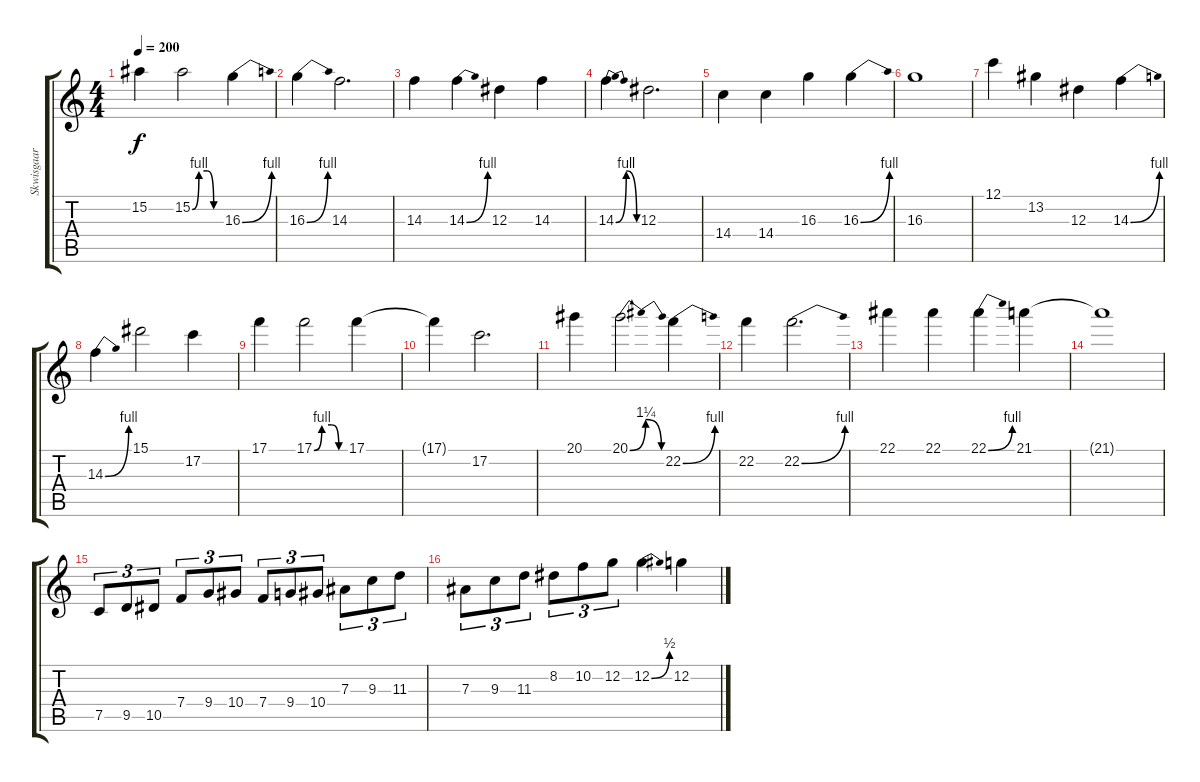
\track ("Skwisgaar" "Skwisgaar") {instrument distortionguitar}
\staff {score tabs}
\tuning (C4 G3 Eb3 Bb2 F2 C2) {hide}
\ts (4 4)
\tempo 200
\clef g2
\ks c
15.2.4{dy f} 15.2{be (custom 0 0 14 4 31 4 45 0 60 0)}.2 16.3{be (bend 0 0 60 4)}.4 |
16.3{be (bend 0 0 60 4)}.4 14.3.2{d} |
14.3.4 14.3{be (bend 0 0 60 4)}.4 12.3.4 14.3.4 |
14.3{be (bendrelease 0 0 15 4 46 4 60 0)}.4 12.3.2{d} |
14.4.4 14.4.4 16.3.4 16.3{be (bend 0 0 60 4)}.4 |
16.3.1 |
12.1.4 13.2.4 12.3.4 14.3{be (bend 0 0 60 4)}.4 |
14.3{be (bend 0 0 60 4)}.4 15.1.2 17.2.4 |
17.1.4 17.1{be (custom 0 0 15 4 34 4 48 0 60 0)}.2 17.1.4 |
17.1{t}.4 17.2.2{d} |
20.1.4 20.1{be (bendrelease 0 0 15 5 30 5 60 0)}.2 22.2{be (bend 0 0 60 4)}.4 |
22.2.4 22.2{be (bend 0 0 60 4)}.2{d} |
22.1.4 22.1.4 22.1{be (bend 0 0 60 4)}.4 21.1.4 |
21.1{t}.1 |
7.5.8{tu (3 2)} 9.5.8{tu (3 2)} 10.5.8{tu (3 2)} 7.4.8{tu (3 2)} 9.4.8{tu (3 2)} 10.4.8{tu (3 2)} 7.4.8{tu (3 2)} 9.4.8{tu (3 2)} 10.4.8{tu (3 2)} 7.3.8{tu (3 2)} 9.3.8{tu (3 2)} 11.3.8{tu (3 2)} |
7.3.8{tu (3 2)} 9.3.8{tu (3 2)} 11.3.8{tu (3 2)} 8.2.8{tu (3 2)} 10.2.8{tu (3 2)} 12.2.8{tu (3 2)} 12.2{be (bend 0 0 60 2)}.4 12.2.4
